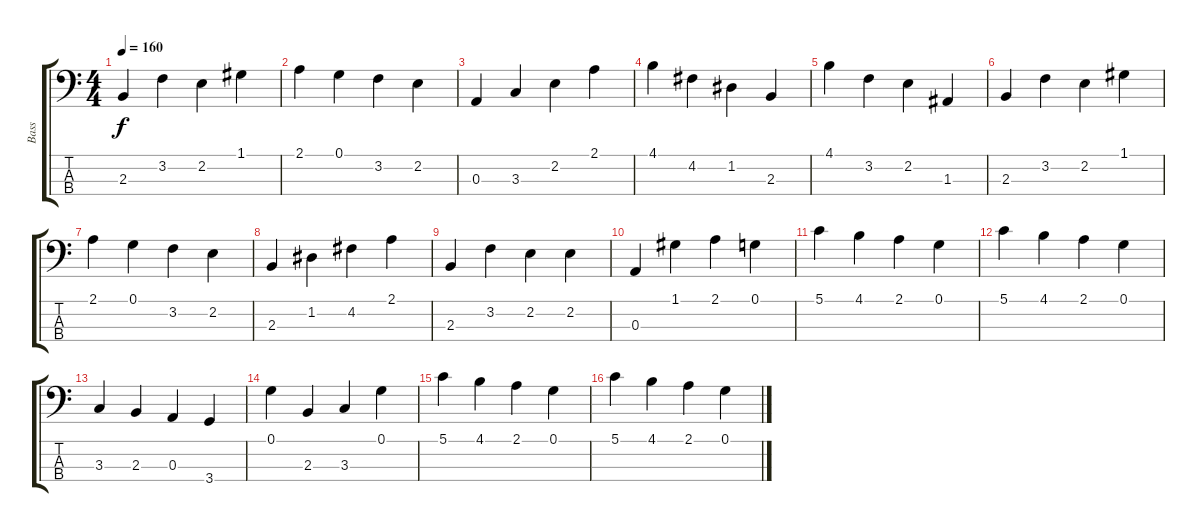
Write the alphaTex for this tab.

\track ("Bass" "Bass") {instrument electricbasspick}
\staff {score tabs}
\tuning (G2 D2 A1 E1) {hide}
\ts (4 4)
\tempo 160
\clef f4
\ks c
2.3.4{dy f} 3.2.4 2.2.4 1.1.4 |
2.1.4 0.1.4 3.2.4 2.2.4 |
0.3.4 3.3.4 2.2.4 2.1.4 |
4.1.4 4.2.4 1.2.4 2.3.4 |
4.1.4 3.2.4 2.2.4 1.3.4 |
2.3.4 3.2.4 2.2.4 1.1.4 |
2.1.4 0.1.4 3.2.4 2.2.4 |
2.3.4 1.2.4 4.2.4 2.1.4 |
2.3.4 3.2.4 2.2.4 2.2.4 |
0.3.4 1.1.4 2.1.4 0.1.4 |
5.1.4 4.1.4 2.1.4 0.1.4 |
5.1.4 4.1.4 2.1.4 0.1.4 |
3.3.4 2.3.4 0.3.4 3.4.4 |
0.1.4 2.3.4 3.3.4 0.1.4 |
5.1.4 4.1.4 2.1.4 0.1.4 |
5.1.4 4.1.4 2.1.4 0.1.4
